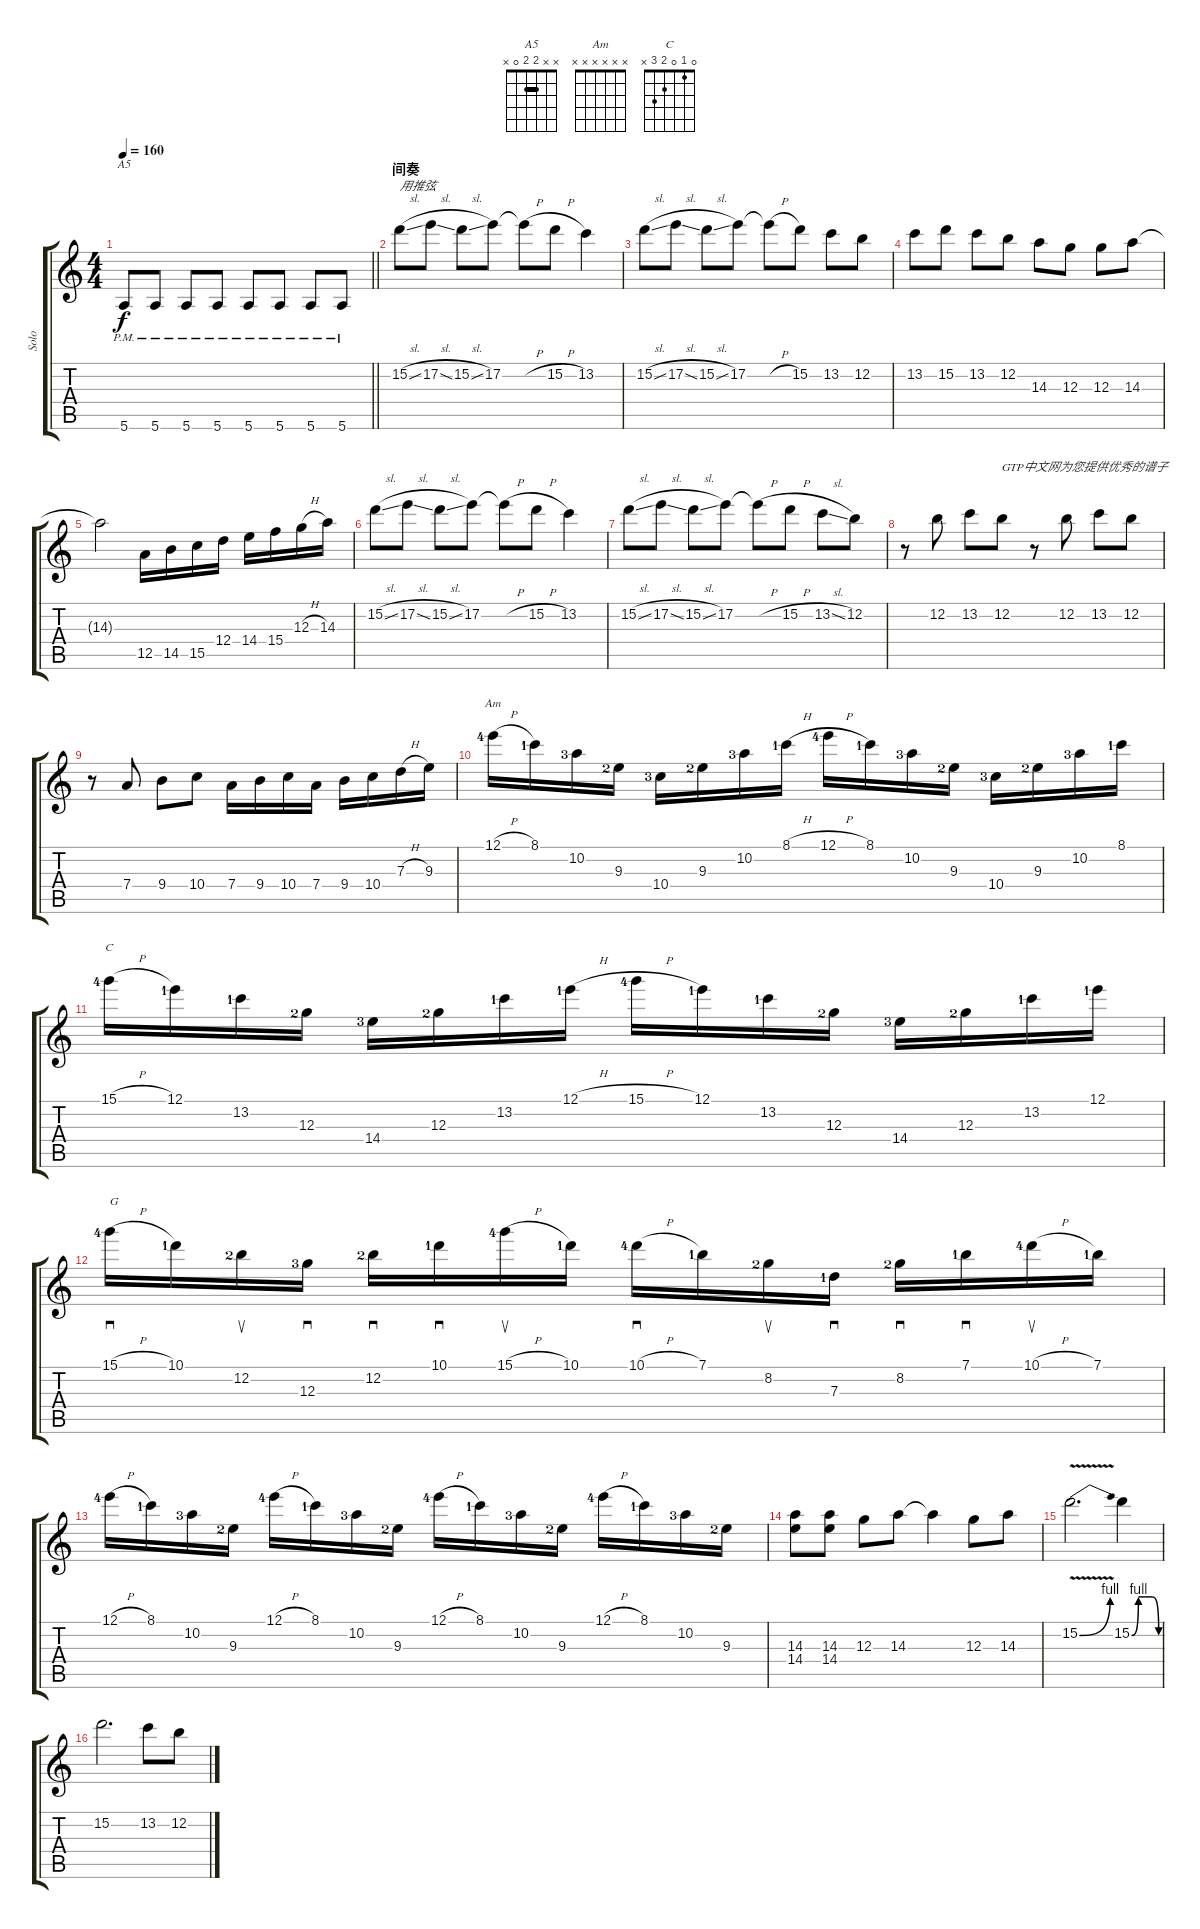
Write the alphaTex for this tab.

\track ("Solo" "Solo") {instrument overdrivenguitar}
\staff {score tabs}
\tuning (E4 B3 G3 D3 A2 E2) {hide}
\chord ("A5" x x 2 2 0 x) {barre 2}
\chord ("Am" x x x x x x)
\chord ("C" 0 1 0 2 3 x)
\ts (4 4)
\tempo 160
\clef g2
\barLineRight lightlight
\ks c
5.6{pm}.8{ch "A5" dy f} 5.6{pm}.8 5.6{pm}.8 5.6{pm}.8 5.6{pm}.8 5.6{pm}.8 5.6{pm}.8 5.6{pm}.8 |
\section ("" "间奏")
15.2{sl}.8{txt "用推弦"} 17.2{sl}.8 15.2{sl}.8 17.2.8 17.2{h t}.8 15.2{h}.8 13.2.4 |
15.2{sl}.8 17.2{sl}.8 15.2{sl}.8 17.2.8 17.2{h t}.8 15.2.8 13.2.8 12.2.8 |
13.2.8 15.2.8 13.2.8 12.2.8 14.3.8 12.3.8 12.3.8 14.3.8 |
14.3{t}.2 12.5.16 14.5.16 15.5.16 12.4.16 14.4.16 15.4.16 12.3{h}.16 14.3.16 |
15.2{sl}.8 17.2{sl}.8 15.2{sl}.8 17.2.8 17.2{h t}.8 15.2{h}.8 13.2.4 |
15.2{sl}.8 17.2{sl}.8 15.2{sl}.8 17.2.8 17.2{h t}.8 15.2{h}.8 13.2{sl}.8 12.2.8 |
r.8 12.2.8 13.2.8 12.2.8{txt "GTP中文网为您提供优秀的谱子"} r.8 12.2.8 13.2.8 12.2.8 |
r.8 7.4.8 9.4.8 10.4.8 7.4.16 9.4.16 10.4.16 7.4.16 9.4.16 10.4.16 7.3{h}.16 9.3.16 |
12.1{h lf 5}.16{ch "Am"} 8.1{lf 2}.16 10.2{lf 4}.16 9.3{lf 3}.16 10.4{lf 4}.16 9.3{lf 3}.16 10.2{lf 4}.16 8.1{h lf 2}.16 12.1{h lf 5}.16 8.1{lf 2}.16 10.2{lf 4}.16 9.3{lf 3}.16 10.4{lf 4}.16 9.3{lf 3}.16 10.2{lf 4}.16 8.1{lf 2}.16 |
15.1{h lf 5}.16{ch "C"} 12.1{lf 2}.16 13.2{lf 2}.16 12.3{lf 3}.16 14.4{lf 4}.16 12.3{lf 3}.16 13.2{lf 2}.16 12.1{h lf 2}.16 15.1{h lf 5}.16 12.1{lf 2}.16 13.2{lf 2}.16 12.3{lf 3}.16 14.4{lf 4}.16 12.3{lf 3}.16 13.2{lf 2}.16 12.1{lf 2}.16 |
15.1{h lf 5}.16{sd txt "G"} 10.1{lf 2}.16 12.2{lf 3}.16{su} 12.3{lf 4}.16{sd} 12.2{lf 3}.16{sd} 10.1{lf 2}.16{sd} 15.1{h lf 5}.16{su} 10.1{lf 2}.16 10.1{h lf 5}.16{sd} 7.1{lf 2}.16 8.2{lf 3}.16{su} 7.3{lf 2}.16{sd} 8.2{lf 3}.16{sd} 7.1{lf 2}.16{sd} 10.1{h lf 5}.16{su} 7.1{lf 2}.16 |
12.1{h lf 5}.16 8.1{lf 2}.16 10.2{lf 4}.16 9.3{lf 3}.16 12.1{h lf 5}.16 8.1{lf 2}.16 10.2{lf 4}.16 9.3{lf 3}.16 12.1{h lf 5}.16 8.1{lf 2}.16 10.2{lf 4}.16 9.3{lf 3}.16 12.1{h lf 5}.16 8.1{lf 2}.16 10.2{lf 4}.16 9.3{lf 3}.16 |
(14.3 14.4).8 (14.3 14.4).8 12.3.8 14.3.8 14.3{t}.4 12.3.8 14.3.8 |
15.2{be (bend 0 0 60 4) v}.2{d} 15.2{be (custom 0 0 15 4 30 4 45 4 60 0)}.4 |
15.2.2{d} 13.2.8 12.2.8
